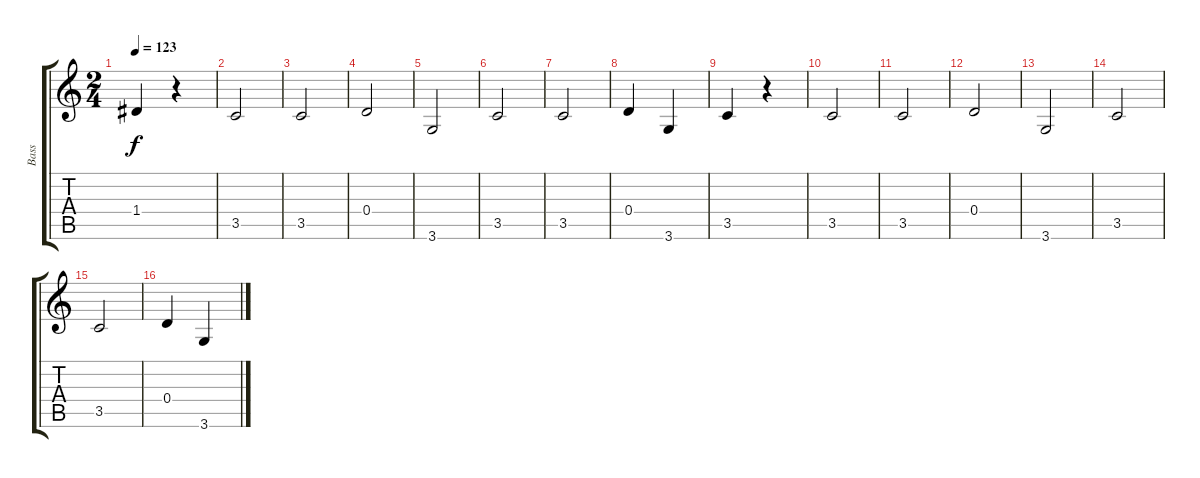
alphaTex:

\track ("Bass" "Bass") {instrument acousticbass}
\staff {score tabs}
\tuning (E4 B3 G3 D3 A2 E2) {hide}
\ts (2 4)
\tempo 123
\clef g2
\ks c
1.4.4{dy f} r.4 |
3.5.2 |
3.5.2 |
0.4.2 |
3.6.2 |
3.5.2 |
3.5.2 |
0.4.4 3.6.4 |
3.5.4 r.4 |
3.5.2 |
3.5.2 |
0.4.2 |
3.6.2 |
3.5.2 |
3.5.2 |
0.4.4 3.6.4
